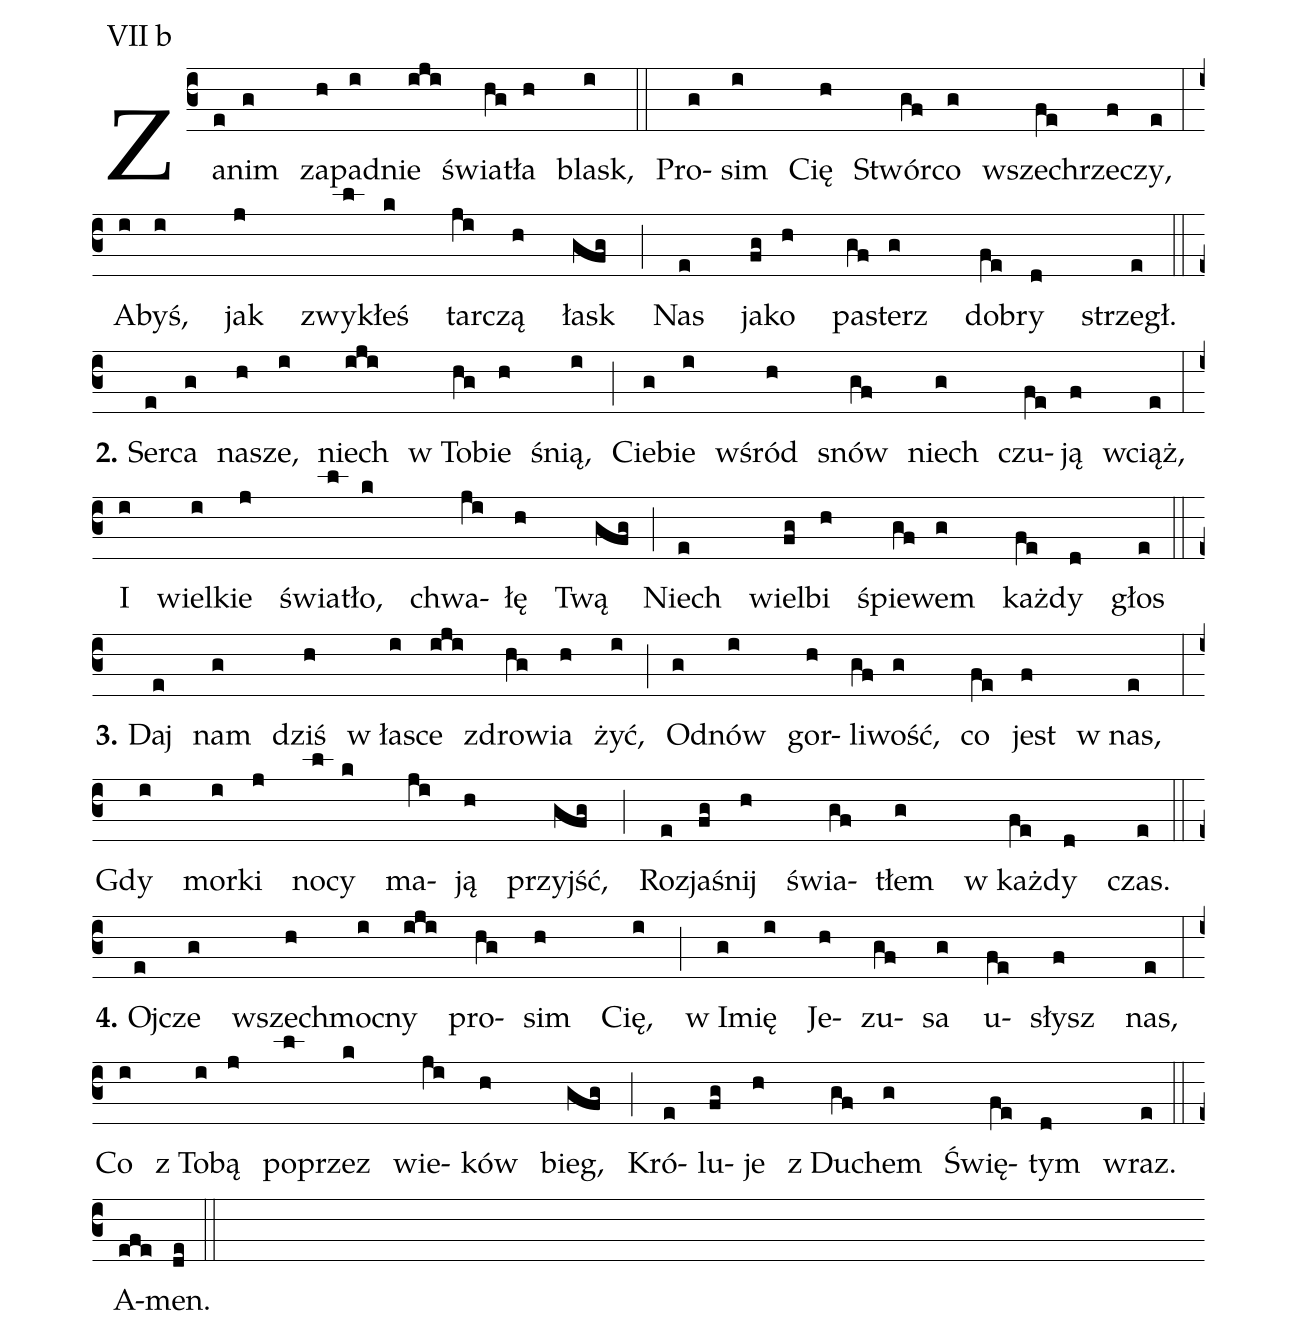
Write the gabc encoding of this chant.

annotation: VII b;
%%
(c3)Za(e)nim(g) za(h)pad(i)nie(iji) świa(hg)tła(h) blask,(i) (::)
Pro(g)sim(i) Cię(h) Stwór(gf)co(g) wszech(fe)rze(f)czy,(e) (:) (z)
A(i)byś,(i) jak(j) zwy(l)kłeś(k) tar(ji)czą(h) łask(gfg) (;)
Nas(e) ja(fg)ko(h) pa(gf)sterz(g) do(fe)bry(d) strzegł.(e) (::) (z)

<b>2. </b>Ser(e)ca(g) na(h)sze,(i) niech(iji) w To(hg)bie(h) śnią,(i) (;)
Cie(g)bie(i) wśród(h) snów(gf) niech(g) czu(fe)ją(f) wciąż,(e) (:) (z)
I(i) wiel(i)kie(j) świa(l)tło,(k) chwa(ji)łę(h) Twą(gfg) (;)
Niech(e) wiel(fg)bi(h) śpie(gf)wem(g) każ(fe)dy(d) głos(e) (::) (z)

<b>3. </b>Daj(e) nam(g) dziś(h) w ła(i)sce(iji) zdro(hg)wia(h) żyć,(i) (;)
Od(g)nów(i) gor(h)li(gf)wość,(g) co(fe) jest(f) w nas,(e) (:)
Gdy(i) mor(i)ki(j) no(l)cy(k) ma(ji)ją(h) przyjść,(gfg) (;)
Roz(e)ja(fg)śnij(h) świa(gf)tłem(g) w każ(fe)dy(d) czas.(e) (::) (z)

<b>4. </b>Oj(e)cze(g) wszech(h)moc(i)ny(iji) pro(hg)sim(h) Cię,(i) (;)
w I(g)mię(i) Je(h)zu(gf)sa(g) u(fe)słysz(f) nas,(e) (:) (z)
Co(i) z To(i)bą(j) po(l)przez(k) wie(ji)ków(h) bieg,(gfg) (;)
Kró(e)lu(fg)je(h) z Du(gf)chem(g) Świę(fe)tym(d) wraz.(e) (::) (z)
A(efe)men.(de) (::) (Z)
